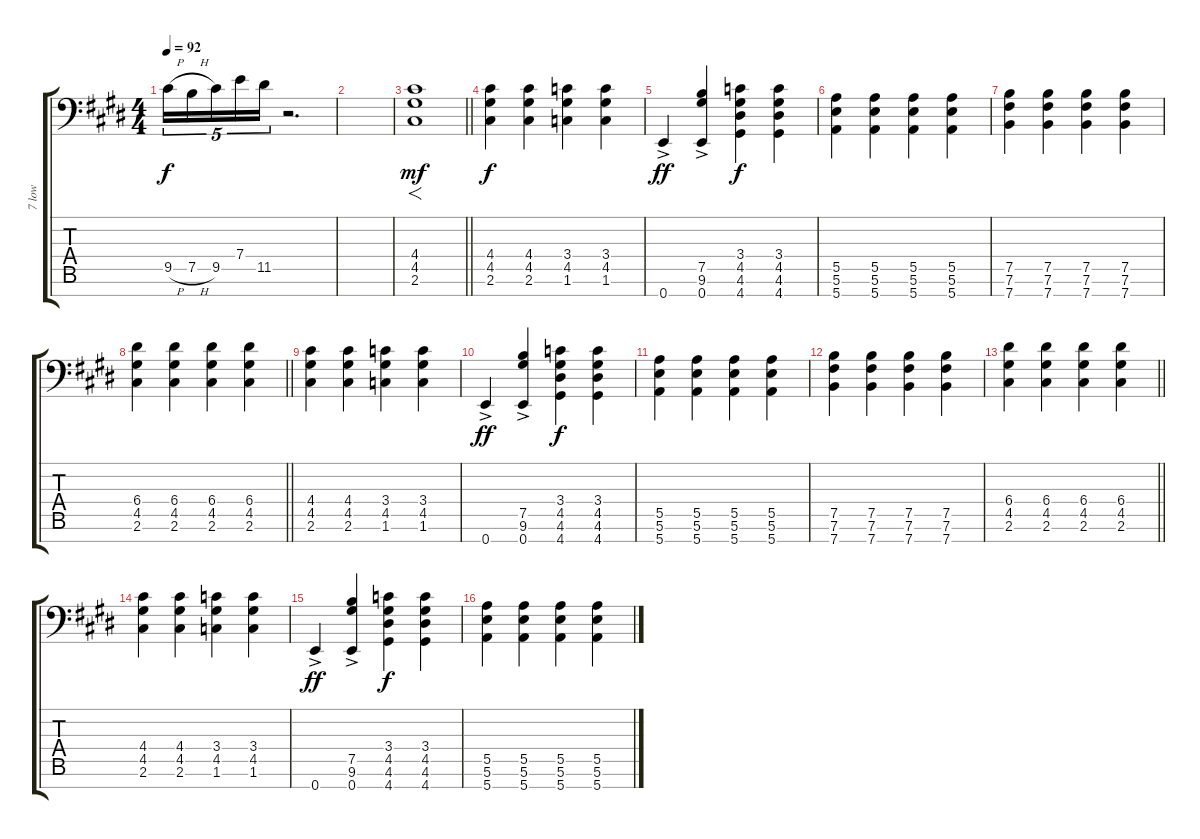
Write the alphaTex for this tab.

\track ("7 low" "7 low") {instrument distortionguitar}
\staff {score tabs}
\tuning (B3 G3 D3 A2 E2 B1 E1) {hide}
\ts (4 4)
\tempo 92
\clef f4
\ks e
9.5{h}.16{tu (5 4) dy f} 7.5{h}.16{tu (5 4)} 9.5.16{tu (5 4)} 7.4.16{tu (5 4)} 11.5.16{tu (5 4)} r.2{d} |
|
\barLineRight lightlight
(4.4 4.5 2.6).1{f dy mf volume 16 instrument distortionguitar} |
(4.4 4.5 2.6).4{dy f volume 14 balance 8 instrument distortionguitar} (4.4 4.5 2.6).4 (3.4 4.5 1.6).4 (3.4 4.5 1.6).4 |
0.7{ac}.4{dy ff} (7.5 9.6{ac} 0.7{ac}).4 (3.4 4.5 4.6 4.7).4{dy f} (3.4 4.5 4.6 4.7).4 |
(5.5 5.6 5.7).4 (5.5 5.6 5.7).4 (5.5 5.6 5.7).4 (5.5 5.6 5.7).4 |
(7.5 7.6 7.7).4 (7.5 7.6 7.7).4 (7.5 7.6 7.7).4 (7.5 7.6 7.7).4 |
\barLineRight lightlight
(6.4 4.5 2.6).4 (6.4 4.5 2.6).4 (6.4 4.5 2.6).4 (6.4 4.5 2.6).4 |
(4.4 4.5 2.6).4 (4.4 4.5 2.6).4 (3.4 4.5 1.6).4 (3.4 4.5 1.6).4 |
0.7{ac}.4{dy ff} (7.5 9.6{ac} 0.7{ac}).4 (3.4 4.5 4.6 4.7).4{dy f} (3.4 4.5 4.6 4.7).4 |
(5.5 5.6 5.7).4 (5.5 5.6 5.7).4 (5.5 5.6 5.7).4 (5.5 5.6 5.7).4 |
(7.5 7.6 7.7).4 (7.5 7.6 7.7).4 (7.5 7.6 7.7).4 (7.5 7.6 7.7).4 |
\barLineRight lightlight
(6.4 4.5 2.6).4 (6.4 4.5 2.6).4 (6.4 4.5 2.6).4 (6.4 4.5 2.6).4 |
(4.4 4.5 2.6).4 (4.4 4.5 2.6).4 (3.4 4.5 1.6).4 (3.4 4.5 1.6).4 |
0.7{ac}.4{dy ff} (7.5 9.6{ac} 0.7{ac}).4 (3.4 4.5 4.6 4.7).4{dy f} (3.4 4.5 4.6 4.7).4 |
(5.5 5.6 5.7).4 (5.5 5.6 5.7).4 (5.5 5.6 5.7).4 (5.5 5.6 5.7).4
